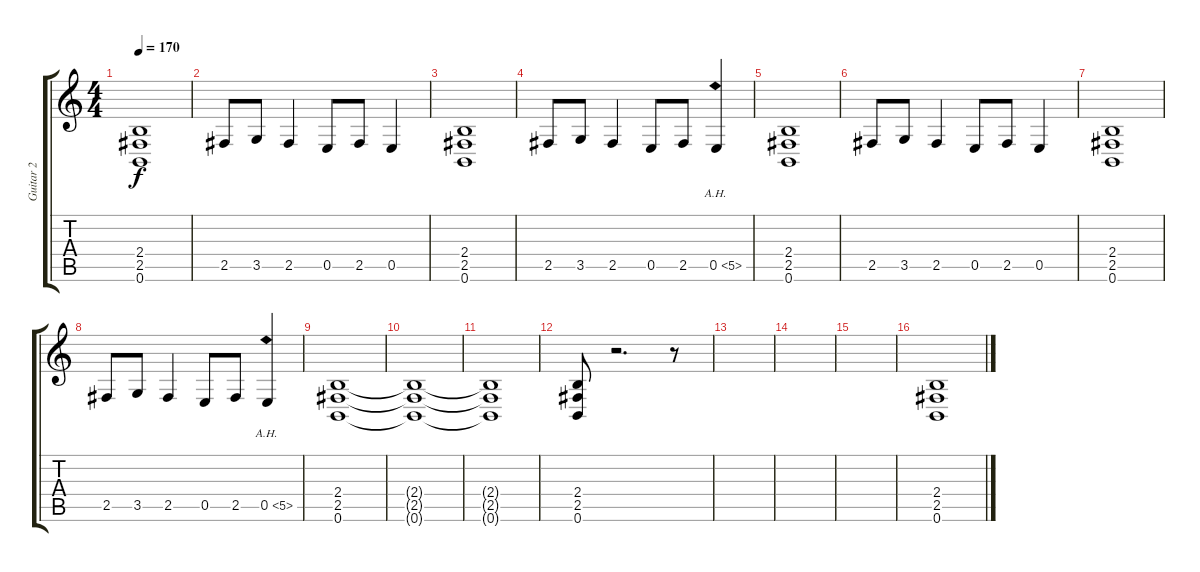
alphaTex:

\track ("Guitar 2" "Guitar 2") {instrument distortionguitar}
\staff {score tabs}
\tuning (B3 Gb3 D3 A2 E2 B1) {hide}
\ts (4 4)
\tempo 170
\clef g2
\ks c
(2.4 2.5 0.6).1{dy f} |
2.5.8 3.5.8 2.5.4 0.5.8 2.5.8 0.5.4 |
(2.4 2.5 0.6).1 |
2.5.8 3.5.8 2.5.4 0.5.8 2.5.8 0.5{ah 5}.4 |
(2.4 2.5 0.6).1 |
2.5.8 3.5.8 2.5.4 0.5.8 2.5.8 0.5.4 |
(2.4 2.5 0.6).1 |
2.5.8 3.5.8 2.5.4 0.5.8 2.5.8 0.5{ah 5}.4 |
(2.4 2.5 0.6).1 |
(2.4{t} 2.5{t} 0.6{t}).1 |
(2.4{t} 2.5{t} 0.6{t}).1 |
(2.4 2.5 0.6).8 r.2{d} r.8 |
|
|
|
(2.4 2.5 0.6).1
